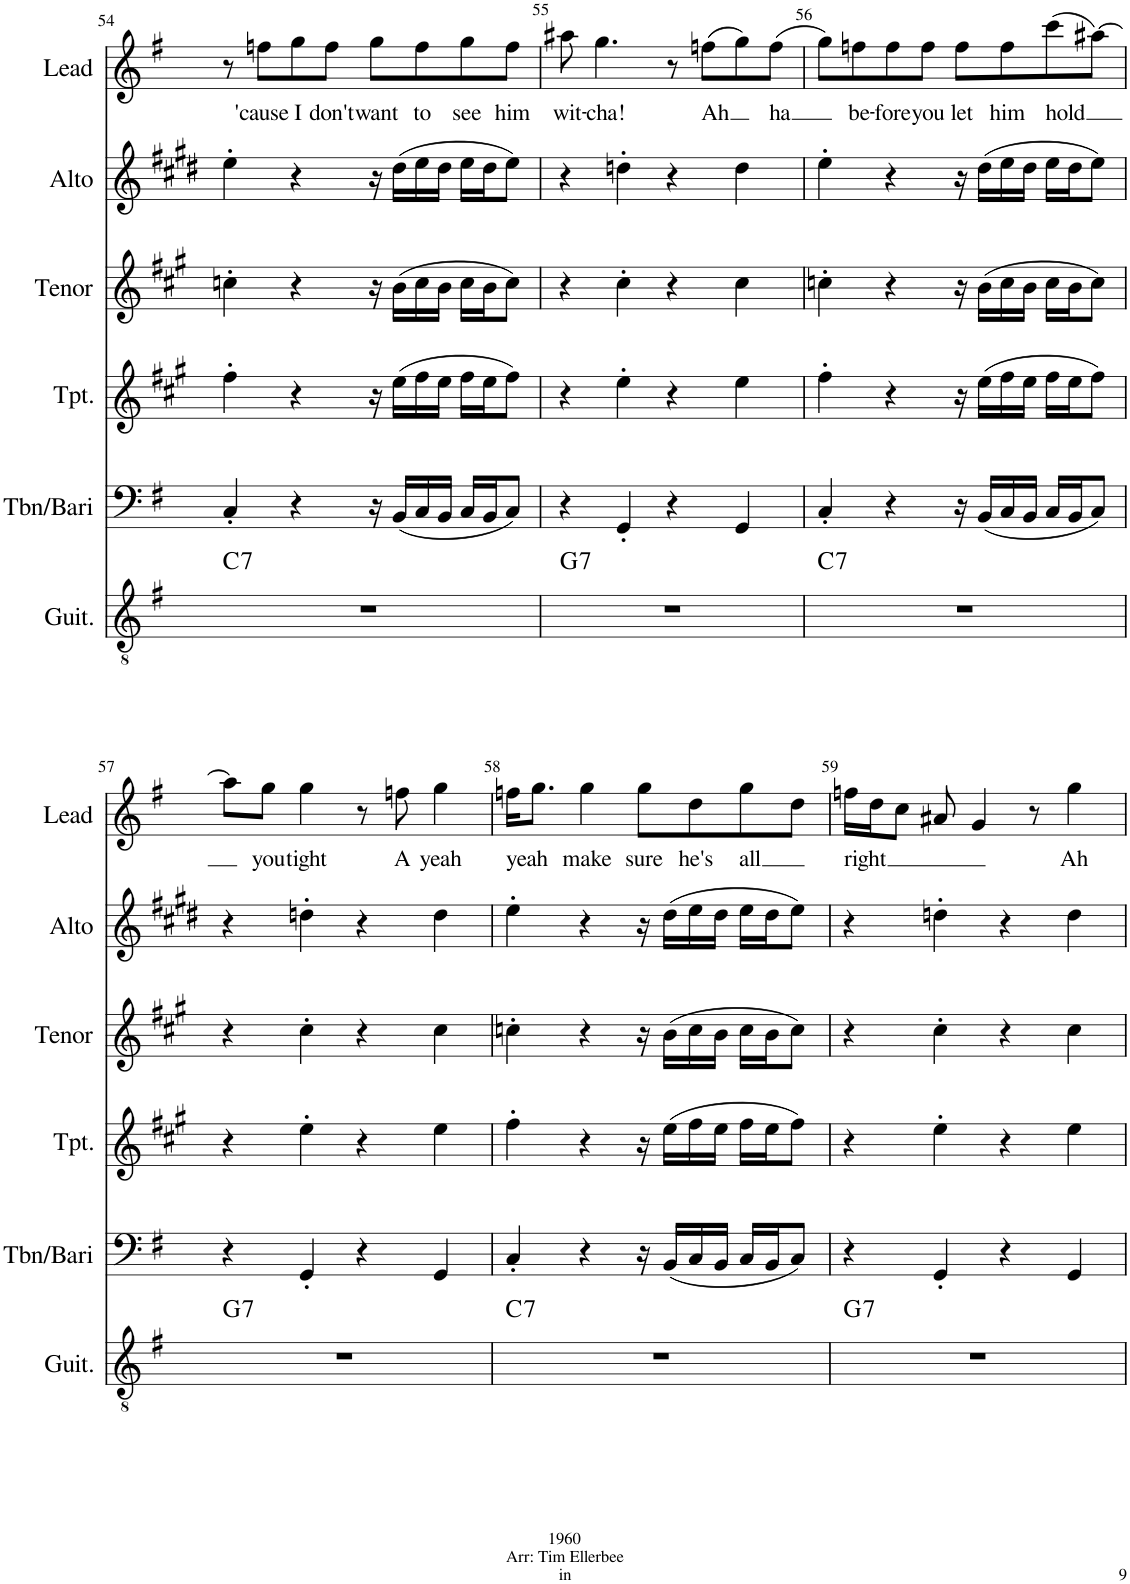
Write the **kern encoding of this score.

**kern	**harte	**kern	**kern	**kern	**kern	**kern	**text
*part6	*part6	*part5	*part4	*part3	*part2	*part1	*part1
*staff6	*	*staff5	*staff4	*staff3	*staff2	*staff1	*staff1
*I"Guitar	*	*I"Tbn/Bari	*I"Trumpet	*I"Tenor	*I"Alto	*I"Lead	*
*I'Guit.	*	*I'Tbn/Bari	*I'Tpt.	*I'Tenor	*I'Alto	*I'Lead	*
!!LO:PB:g=z
*clefGv2	*	*clefF4	*clefG2	*clefG2	*clefG2	*clefG2	*
*	*	*	*Trd1c2	*Trd8c14	*Trd5c9	*	*
*k[f#]	*	*k[f#]	*k[f#c#g#]	*k[f#c#g#]	*k[f#c#g#d#]	*k[f#]	*
*M4/4	*	*M4/4	*M4/4	*M4/4	*M4/4	*M4/4	*
=54	=54	=54	=54	=54	=54	=54	=54
!	!LO:H:kt=7	!	!	!	!	!	!
1r	C:7	4C'/	4ff#'\	4ccn'\	4ee'\	8r	.
!	!	!	!	!	!	!	!LO:LY:b
.	.	.	.	.	.	8ffn\L	'cause
!	!	!	!	!	!	!	!LO:LY:b
.	.	4r	4r	4r	4r	8gg\	I
!	!	!	!	!	!	!	!LO:LY:b
.	.	.	.	.	.	8ff\J	don't
!	!	!	!	!	!	!	!LO:LY:b
.	.	16r	16r	16r	16r	8gg\L	want
.	.	(16BB/LL	(16ee\LL	(16b\LL	(16dd#\LL	.	.
!	!	!	!	!	!	!	!LO:LY:b
.	.	16C/	16ff#\	16cc\	16ee\	8ff\	to
.	.	16BB/JJ	16ee\JJ	16b\JJ	16dd#\JJ	.	.
!	!	!	!	!	!	!	!LO:LY:b
.	.	16C/LL	16ff#\LL	16cc\LL	16ee\LL	8gg\	see
.	.	16BB/J	16ee\J	16b\J	16dd#\J	.	.
!	!	!	!	!	!	!	!LO:LY:b
.	.	8C/J)	8ff#\J)	8cc\J)	8ee\J)	8ff\J	him
=55	=55	=55	=55	=55	=55	=55	=55
!	!LO:H:kt=7	!	!	!	!	!	!LO:LY:b
1r	G:7	4r	4r	4r	4r	8aa#X\	wit-
!	!	!	!	!	!	!	!LO:LY:b
.	.	.	.	.	.	4.gg\	-cha!
.	.	4GG'/	4ee'\	4cc#'\	4ddn'\	.	.
.	.	4r	4r	4r	4r	8r	.
!	!	!	!	!	!	!	!LO:LY:b
.	.	.	.	.	.	(8ffn\L	Ah
.	.	4GG/	4ee\	4cc#\	4dd\	8gg\)	.
!	!	!	!	!	!	!	!LO:LY:b
.	.	.	.	.	.	(8ff\J	ha
=56	=56	=56	=56	=56	=56	=56	=56
!	!LO:H:kt=7	!	!	!	!	!	!
1r	C:7	4C'/	4ff#'\	4ccn'\	4ee'\	8gg\L)	.
!	!	!	!	!	!	!	!LO:LY:b
.	.	.	.	.	.	8ffn\	be-
!	!	!	!	!	!	!	!LO:LY:b
.	.	4r	4r	4r	4r	8ff\	-fore
!	!	!	!	!	!	!	!LO:LY:b
.	.	.	.	.	.	8ff\J	you
!	!	!	!	!	!	!	!LO:LY:b
.	.	16r	16r	16r	16r	8ff\L	let
.	.	(16BB/LL	(16ee\LL	(16b\LL	(16dd#\LL	.	.
!	!	!	!	!	!	!	!LO:LY:b
.	.	16C/	16ff#\	16cc\	16ee\	8ff\	him
.	.	16BB/JJ	16ee\JJ	16b\JJ	16dd#\JJ	.	.
!	!	!	!	!	!	!	!LO:LY:b
.	.	16C/LL	16ff#\LL	16cc\LL	16ee\LL	(8ccc\	hold
.	.	16BB/J	16ee\J	16b\J	16dd#\J	.	.
.	.	8C/J)	8ff#\J)	8cc\J)	8ee\J)	[8aa#X\J)	.
!!LO:LB:g=z
=57	=57	=57	=57	=57	=57	=57	=57
!	!LO:H:kt=7	!	!	!	!	!	!
1r	G:7	4r	4r	4r	4r	8aa#\L]	.
!	!	!	!	!	!	!	!LO:LY:b
.	.	.	.	.	.	8gg\J	you
!	!	!	!	!	!	!	!LO:LY:b
.	.	4GG'/	4ee'\	4cc#'\	4ddn'\	4gg\	tight
.	.	4r	4r	4r	4r	8r	.
!	!	!	!	!	!	!	!LO:LY:b
.	.	.	.	.	.	8ffn\	A
!	!	!	!	!	!	!	!LO:LY:b
.	.	4GG/	4ee\	4cc#\	4dd\	4gg\	yeah
=58	=58	=58	=58	=58	=58	=58	=58
!	!LO:H:kt=7	!	!	!	!	!	!LO:LY:b
1r	C:7	4C'/	4ff#'\	4ccn'\	4ee'\	16ffn\KL	yeah
.	.	.	.	.	.	8.gg\J	.
!	!	!	!	!	!	!	!LO:LY:b
.	.	4r	4r	4r	4r	4gg\	make
!	!	!	!	!	!	!	!LO:LY:b
.	.	16r	16r	16r	16r	8gg\L	sure
.	.	(16BB/LL	(16ee\LL	(16b\LL	(16dd#\LL	.	.
!	!	!	!	!	!	!	!LO:LY:b
.	.	16C/	16ff#\	16cc\	16ee\	8dd\	he's
.	.	16BB/JJ	16ee\JJ	16b\JJ	16dd#\JJ	.	.
!	!	!	!	!	!	!	!LO:LY:b
.	.	16C/LL	16ff#\LL	16cc\LL	16ee\LL	8gg\	all
.	.	16BB/J	16ee\J	16b\J	16dd#\J	.	.
.	.	8C/J)	8ff#\J)	8cc\J)	8ee\J)	8dd\J	.
=59	=59	=59	=59	=59	=59	=59	=59
!	!LO:H:kt=7	!	!	!	!	!	!LO:LY:b
1r	G:7	4r	4r	4r	4r	16ffn\LL	right
.	.	.	.	.	.	16dd\J	.
.	.	.	.	.	.	8cc\J	.
.	.	4GG'/	4ee'\	4cc#'\	4ddn'\	8a#X/	.
.	.	.	.	.	.	4g/	.
.	.	4r	4r	4r	4r	.	.
.	.	.	.	.	.	8r	.
!	!	!	!	!	!	!	!LO:LY:b
.	.	4GG/	4ee\	4cc#\	4dd\	4gg\	Ah
=	=	=	=	=	=	=	=
*-	*-	*-	*-	*-	*-	*-	*-
